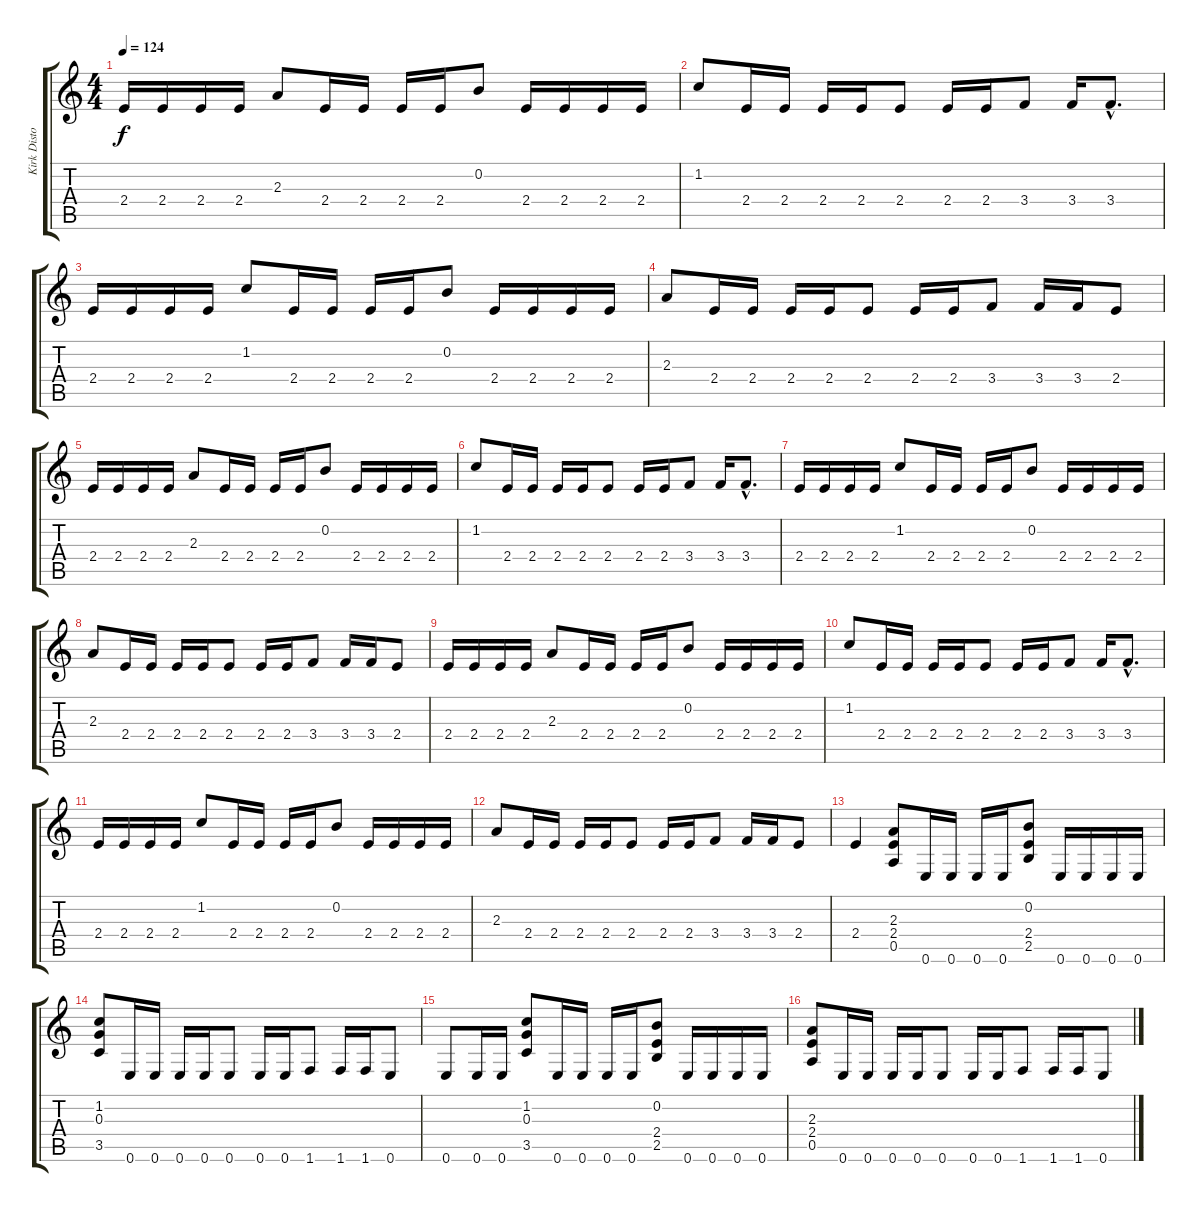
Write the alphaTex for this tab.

\track ("Kirk Distortion" "Kirk Disto") {instrument distortionguitar}
\staff {score tabs}
\tuning (E4 B3 G3 D3 A2 E2) {hide}
\ts (4 4)
\tempo 124
\clef g2
\ks c
2.4.16{dy f} 2.4.16 2.4.16 2.4.16 2.3.8 2.4.16 2.4.16 2.4.16 2.4.16 0.2.8 2.4.16 2.4.16 2.4.16 2.4.16 |
1.2.8 2.4.16 2.4.16 2.4.16 2.4.16 2.4.8 2.4.16 2.4.16 3.4.8 3.4.16 3.4{hac}.8{d} |
2.4.16 2.4.16 2.4.16 2.4.16 1.2.8 2.4.16 2.4.16 2.4.16 2.4.16 0.2.8 2.4.16 2.4.16 2.4.16 2.4.16 |
2.3.8 2.4.16 2.4.16 2.4.16 2.4.16 2.4.8 2.4.16 2.4.16 3.4.8 3.4.16 3.4.16 2.4.8 |
2.4.16 2.4.16 2.4.16 2.4.16 2.3.8 2.4.16 2.4.16 2.4.16 2.4.16 0.2.8 2.4.16 2.4.16 2.4.16 2.4.16 |
1.2.8 2.4.16 2.4.16 2.4.16 2.4.16 2.4.8 2.4.16 2.4.16 3.4.8 3.4.16 3.4{hac}.8{d} |
2.4.16 2.4.16 2.4.16 2.4.16 1.2.8 2.4.16 2.4.16 2.4.16 2.4.16 0.2.8 2.4.16 2.4.16 2.4.16 2.4.16 |
2.3.8 2.4.16 2.4.16 2.4.16 2.4.16 2.4.8 2.4.16 2.4.16 3.4.8 3.4.16 3.4.16 2.4.8 |
2.4.16 2.4.16 2.4.16 2.4.16 2.3.8 2.4.16 2.4.16 2.4.16 2.4.16 0.2.8 2.4.16 2.4.16 2.4.16 2.4.16 |
1.2.8 2.4.16 2.4.16 2.4.16 2.4.16 2.4.8 2.4.16 2.4.16 3.4.8 3.4.16 3.4{hac}.8{d} |
2.4.16 2.4.16 2.4.16 2.4.16 1.2.8 2.4.16 2.4.16 2.4.16 2.4.16 0.2.8 2.4.16 2.4.16 2.4.16 2.4.16 |
2.3.8 2.4.16 2.4.16 2.4.16 2.4.16 2.4.8 2.4.16 2.4.16 3.4.8 3.4.16 3.4.16 2.4.8 |
2.4.4 (2.3 2.4 0.5).8 0.6.16 0.6.16 0.6.16 0.6.16 (0.2 2.4 2.5).8 0.6.16 0.6.16 0.6.16 0.6.16 |
(1.2 0.3 3.5).8 0.6.16 0.6.16 0.6.16 0.6.16 0.6.8 0.6.16 0.6.16 1.6.8 1.6.16 1.6.16 0.6.8 |
0.6.8 0.6.16 0.6.16 (1.2 0.3 3.5).8 0.6.16 0.6.16 0.6.16 0.6.16 (0.2 2.4 2.5).8 0.6.16 0.6.16 0.6.16 0.6.16 |
(2.3 2.4 0.5).8 0.6.16 0.6.16 0.6.16 0.6.16 0.6.8 0.6.16 0.6.16 1.6.8 1.6.16 1.6.16 0.6.8
